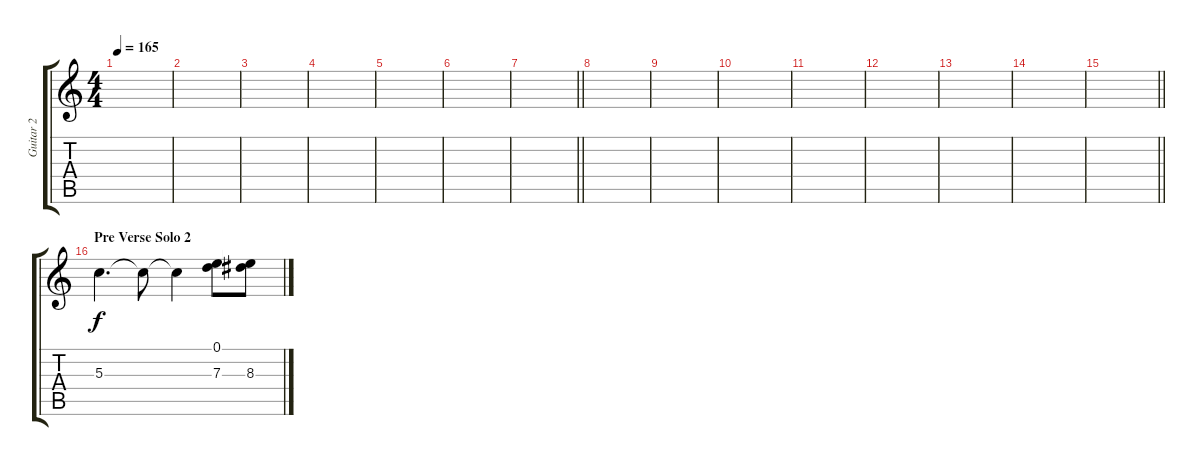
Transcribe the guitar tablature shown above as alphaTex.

\track ("Guitar 2" "Guitar 2") {instrument overdrivenguitar}
\staff {score tabs}
\tuning (E4 B3 G3 D3 A2 E2) {hide}
\ts (4 4)
\tempo 165
\clef g2
\ks c
|
|
|
|
|
|
\barLineRight lightlight
|
|
|
|
|
|
|
|
\barLineRight lightlight
|
\section ("" "Pre Verse Solo 2")
5.3.4{d} 5.3{t}.8 5.3{t}.4 (0.1 7.3).8 (0.1{t} 8.3).8
